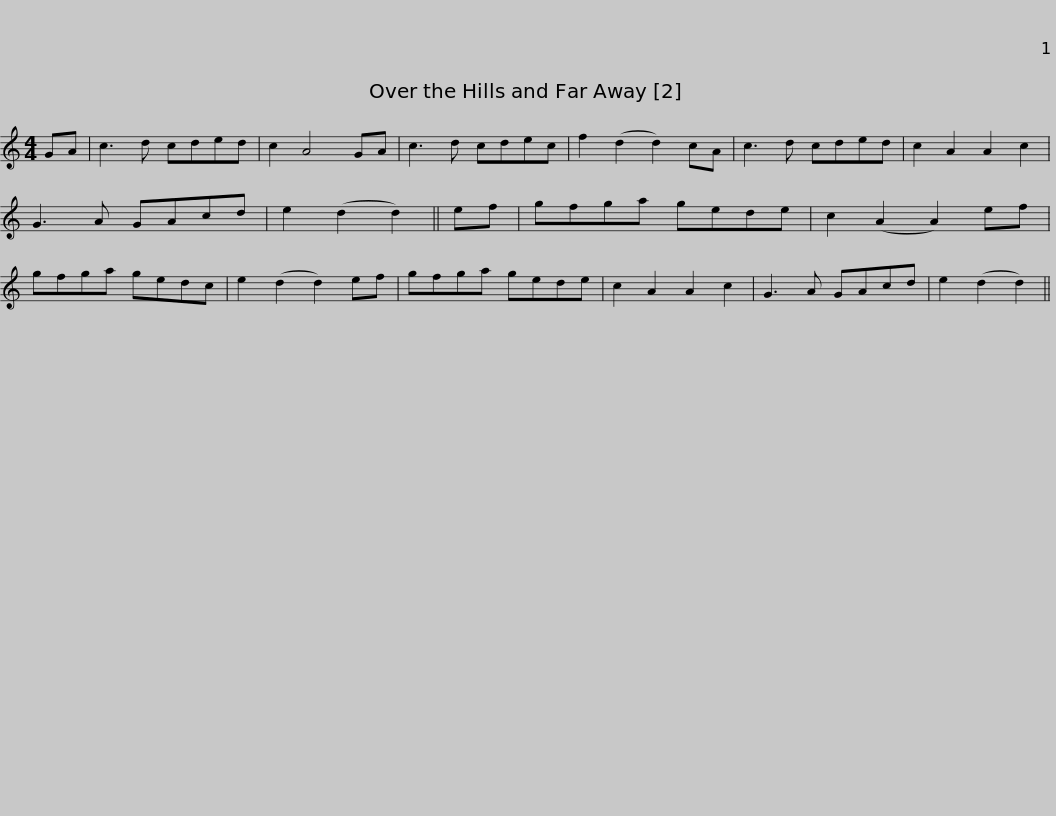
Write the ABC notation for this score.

X:1
L:1/8
M:4/4
I:linebreak $
K:C
V:1 treble
V:1
 GA | c3 d cded | c2 A4 GA | c3 d cdec | f2 (d2 d2) cA | %5
 c3 d cded | c2 A2 A2 c2 | G3 A GAcd |$ e2 (d2 d2) || ef | %10
 gfga gede | c2 (A2 A2) ef | gfga gedc | e2 (d2 d2) ef | gfga gede | %15
 c2 A2 A2 c2 |$ G3 A GAcd | e2 (d2 d2) || %18
